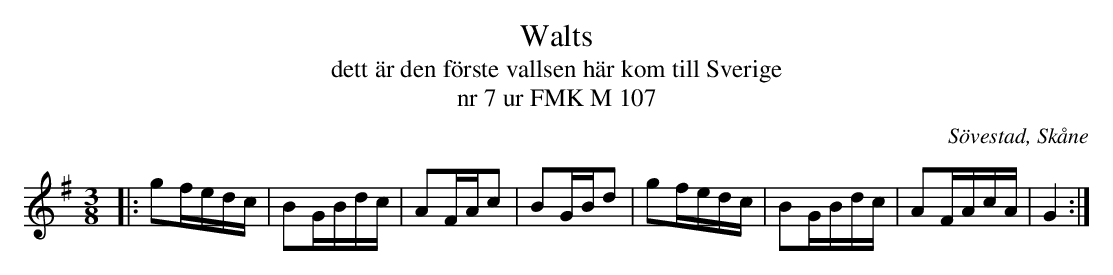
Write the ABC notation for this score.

X:1
T:Walts
T:dett är den förste vallsen här kom till Sverige
T:nr 7 ur FMK M 107
O:Sövestad, Skåne
M:3/8
L:1/16
K:G
|: g2fedc | B2GBdc | A2FAc2 | B2GBd2 | g2fedc | B2GBdc | A2FAcA | G4 :|
